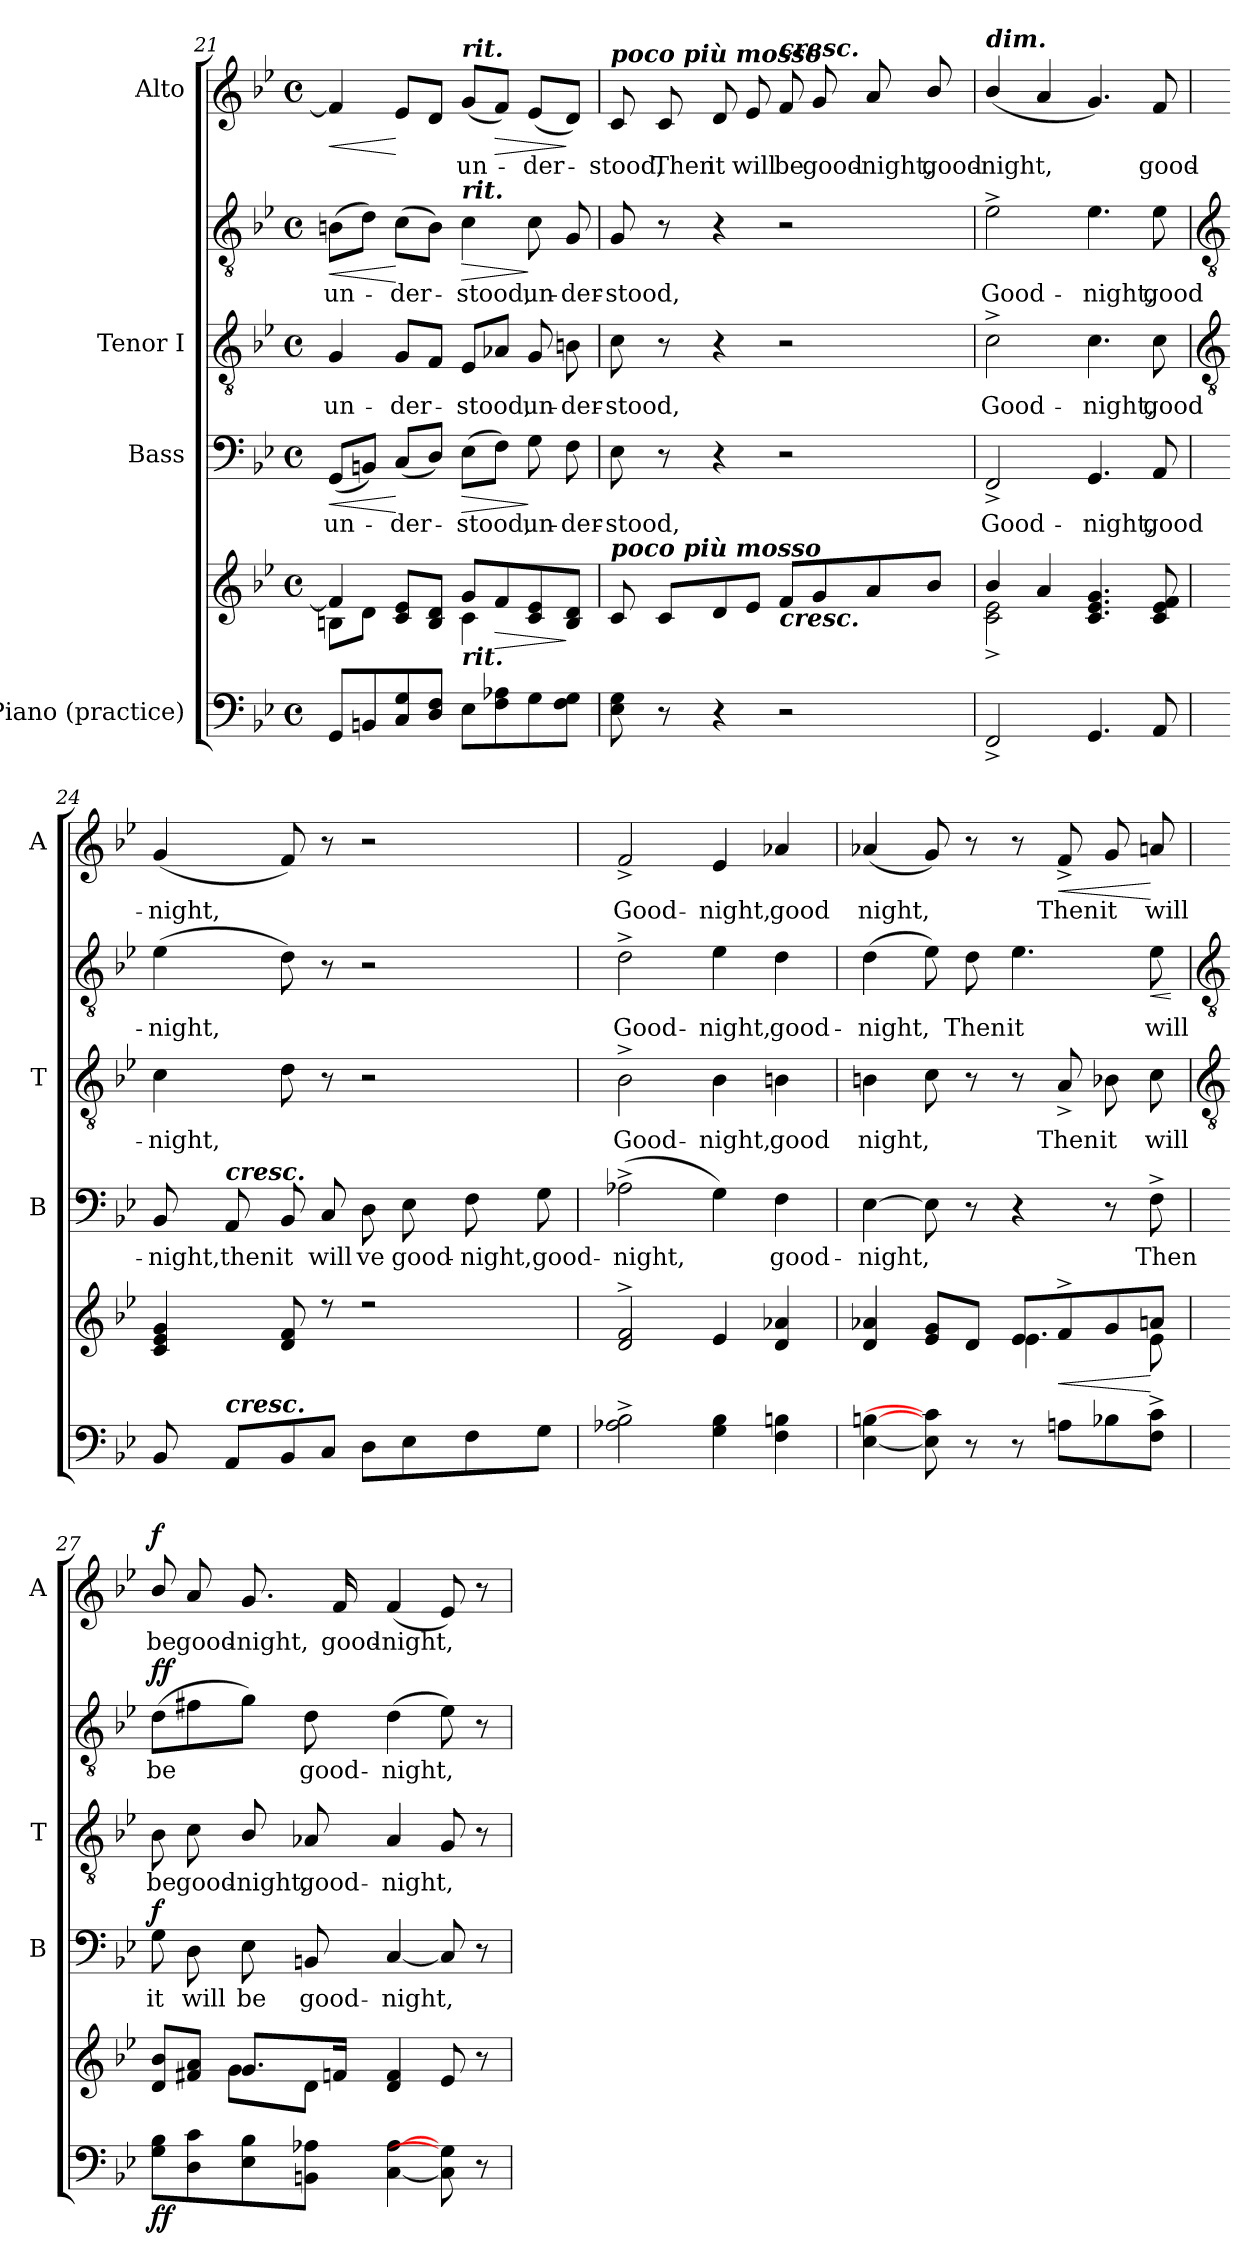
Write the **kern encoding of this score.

**kern	**kern	**dynam	**kern	**text	**dynam	**kern	**text	**kern	**text	**dynam	**kern	**text	**dynam
*part4	*part4	*part4	*part3	*part3	*part3	*part2	*part2	*part2	*part2	*part2	*part1	*part1	*part1
*staff6	*staff5	*staff5/6	*staff4	*staff4	*staff4	*staff3	*staff3	*staff2	*staff2	*staff2/3	*staff1	*staff1	*staff1
*I"Piano (practice)	*	*	*I"Bass	*	*	*I"Tenor I	*	*	*	*	*I"Alto	*	*
*	*	*	*I'B	*	*	*I'T	*	*	*	*	*I'A	*	*
!!LO:LB:g=z
*clefF4	*clefG2	*	*clefF4	*	*	*clefGv2	*	*clefGv2	*	*	*clefG2	*	*
*k[b-e-]	*k[b-e-]	*	*k[b-e-]	*	*	*k[b-e-]	*	*k[b-e-]	*	*	*k[b-e-]	*	*
*B-:	*B-:	*	*B-:	*	*	*B-:	*	*B-:	*	*	*B-:	*	*
*M4/4	*M4/4	*	*M4/4	*	*	*M4/4	*	*M4/4	*	*	*M4/4	*	*
*met(c)	*met(c)	*	*met(c)	*	*	*met(c)	*	*met(c)	*	*	*met(c)	*	*
=21	=21	=21	=21	=21	=21	=21	=21	=21	=21	=21	=21	=21	=21
*	*^	*	*	*	*	*	*	*	*	*	*	*	*
!	!	!	!	!	!LO:LY:b	!LO:HP:b	!	!LO:LY:b	!	!LO:LY:b	!LO:HP:b	!	!	!LO:HP:b
8GGL	4f]	8Bn\L	.	(<8GGL	un-	<	4G	-un-	(>8BnL	un-	<	4f]	.	<
8BBn	.	8d\J	.	8BBnJ)	.	.	.	.	8dJ)	.	.	.	.	.
!	!	!	!	!	!LO:LY:b	!	!	!LO:LY:b	!	!LO:LY:b	!	!	!	!
8C 8G	8c 8e-L	4ryy	.	(<8CL	der-	[	8GL	-der-	(>8cL	der-	[	8e-L	.	[
8D 8FJ	8B 8dJ	.	.	8DJ)	.	.	8FJ	.	8BJ)	.	.	8dJ	.	.
!	!	!	!	!	!	!	!	!	!	!	!	!LO:TX:a:Bi:t=rit.	!	!
!	!	!	!	!	!	!	!	!	!LO:TX:a:Bi:t=rit.	!	!	!	!	!
!	!LO:TX:b:Bi:t=rit.	!	!	!	!	!	!	!	!	!	!	!	!	!
!	!	!	!	!	!LO:LY:b	!LO:HP:b	!	!LO:LY:b	!	!LO:LY:b	!LO:HP:b	!	!LO:LY:b	!
8E-L	8gL	4c\	.	(>8E-L	stood,	>	8E-L	stood,	4c	stood,	>	(<8gL	un-	.
!	!	!	!LO:HP:b	!	!	!	!	!	!	!	!	!	!	!LO:HP:b
8F 8A-X	8f	.	>	8FJ)	.	.	8A-XJ	.	.	.	.	8fJ)	.	>
!	!	!	!	!	!LO:LY:b	!	!	!LO:LY:b	!	!LO:LY:b	!	!	!LO:LY:b	!
8G	8c 8e-	4ryy	.	8G	un-	]	8G	un-	8c	un-	]	(<8e-L	der-	.
!	!	!	!	!	!LO:LY:b	!	!	!LO:LY:b	!	!LO:LY:b	!	!	!	!
8F 8GJ	8B 8dJ	.	]	8F	-der-	.	8Bn	-der-	8G	-der-	.	8dJ)	.	]
=22	=22	=22	=22	=22	=22	=22	=22	=22	=22	=22	=22	=22	=22	=22
!	!	!	!	!	!	!	!	!	!	!	!	!LO:TX:a:Bi:t=poco più mosso	!	!
!	!LO:TX:a:Bi:t=poco più mosso	!	!	!	!	!	!	!	!	!	!	!	!	!
!	!	!	!	!	!LO:LY:b	!	!	!LO:LY:b	!	!LO:LY:b	!	!	!LO:LY:b	!
8E- 8G	8c	2ryy	.	8E-	-stood,	.	8c	stood,	8G	-stood,	.	8c	stood,	.
!	!	!	!	!	!	!	!	!	!	!	!	!	!LO:LY:b	!
8r	8cL	.	.	8r	.	.	8r	.	8r	.	.	8c	Then	.
!	!	!	!	!	!	!	!	!	!	!	!	!	!LO:LY:b	!
4r	8d	.	.	4r	.	.	4r	.	4r	.	.	8d	it	.
!	!	!	!	!	!	!	!	!	!	!	!	!	!LO:LY:b	!
.	8e-J	.	.	.	.	.	.	.	.	.	.	8e-	will	.
!	!	!	!	!	!	!	!	!	!	!	!	!LO:TX:a:Bi:t=cresc.	!	!
!	!LO:TX:b:Bi:t=cresc.	!	!	!	!	!	!	!	!	!	!	!	!	!
!	!	!	!	!	!	!	!	!	!	!	!	!	!LO:LY:b	!
2r	8fL	8ryy	.	2r	.	.	2r	.	2r	.	.	8f	be	.
!	!	!	!	!	!	!	!	!	!	!	!	!	!LO:LY:b	!
.	8g	4.ryy	.	.	.	.	.	.	.	.	.	8g	good-	.
!	!	!	!	!	!	!	!	!	!	!	!	!	!LO:LY:b	!
.	8a	.	.	.	.	.	.	.	.	.	.	8a	-night,	.
!	!	!	!	!	!	!	!	!	!	!	!	!	!LO:LY:b	!
.	8b-J	.	.	.	.	.	.	.	.	.	.	8b-/	good-	.
=23	=23	=23	=23	=23	=23	=23	=23	=23	=23	=23	=23	=23	=23	=23
!	!	!	!	!	!	!	!	!	!	!	!	!LO:TX:a:Bi:t=dim.	!	!
!	!	!	!	!	!LO:LY:b	!	!	!LO:LY:b	!	!LO:LY:b	!	!	!LO:LY:b	!
2FF^	4b-/	2c\^ 2e-\^	.	2FF^	Good-	.	2c^	-Good-	2e-^	Good-	.	(<4b-/	-night,	.
.	4a	.	.	.	.	.	.	.	.	.	.	4a	.	.
!	!	!	!	!	!LO:LY:b	!	!	!LO:LY:b	!	!LO:LY:b	!	!	!	!
4.GG	4.c 4.e- 4.g	2ryy	.	4.GG	-night,	.	4.c	-night,	4.e-	-night,	.	4.g)	.	.
!	!	!	!	!	!LO:LY:b	!	!	!LO:LY:b	!	!LO:LY:b	!	!	!LO:LY:b	!
8AA	8c 8e- 8f	.	.	8AA	good-	.	8c	good-	8e-	good-	.	8f	good-	.
!!LO:LB:g=z
=24	=24	=24	=24	=24	=24	=24	=24	=24	=24	=24	=24	=24	=24	=24
*	*	*	*	*	*	*	*clefGv2	*	*clefGv2	*	*	*	*	*
!	!	!	!	!	!LO:LY:b	!	!	!LO:LY:b	!	!LO:LY:b	!	!	!LO:LY:b	!
8BB-	4c 4e- 4g	1ryy	.	8BB-	-night,	.	4c	night,	(>4e-	-night,	.	(<4g	-night,	.
!	!	!	!	!LO:TX:a:Bi:t=cresc.	!	!	!	!	!	!	!	!	!	!
!LO:TX:a:Bi:t=cresc.	!	!	!	!	!	!	!	!	!	!	!	!	!	!
!	!	!	!	!	!LO:LY:b	!	!	!	!	!	!	!	!	!
8AAL	.	.	.	8AA	then	.	.	.	.	.	.	.	.	.
!	!	!	!	!	!LO:LY:b	!	!	!	!	!	!	!	!	!
8BB-	8d 8f	.	.	8BB-	it	.	8d	.	8d)	.	.	8f)	.	.
!	!	!	!	!	!LO:LY:b	!	!	!	!	!	!	!	!	!
8CJ	8r	.	.	8C	will	.	8r	.	8r	.	.	8r	.	.
!	!	!	!	!	!LO:LY:b	!	!	!	!	!	!	!	!	!
8DL	2r	.	.	8D	ve	.	2r	.	2r	.	.	2r	.	.
!	!	!	!	!	!LO:LY:b	!	!	!	!	!	!	!	!	!
8E-	.	.	.	8E-	good-	.	.	.	.	.	.	.	.	.
!	!	!	!	!	!LO:LY:b	!	!	!	!	!	!	!	!	!
8F	.	.	.	8F	-night,	.	.	.	.	.	.	.	.	.
!	!	!	!	!	!LO:LY:b	!	!	!	!	!	!	!	!	!
8GJ	.	.	.	8G	good-	.	.	.	.	.	.	.	.	.
=25	=25	=25	=25	=25	=25	=25	=25	=25	=25	=25	=25	=25	=25	=25
!	!	!	!	!	!LO:LY:b	!	!	!LO:LY:b	!	!LO:LY:b	!	!	!LO:LY:b	!
2A-X^ 2B-^	2d^ 2f^	1ryy	.	(>2A-X^	-night,	.	2B-^	-Good-	2d^	Good-	.	2f^	Good-	.
!	!	!	!	!	!	!	!	!LO:LY:b	!	!LO:LY:b	!	!	!LO:LY:b	!
4G 4B-	4e-	.	.	4G)	.	.	4B-	-night,	4e-	-night,	.	4e-	-night,	.
!	!	!	!	!	!LO:LY:b	!	!	!LO:LY:b	!	!LO:LY:b	!	!	!LO:LY:b	!
4F 4Bn	4d 4a-X	.	.	4F	good-	.	4Bn	good	4d	good-	.	4a-X	good	.
=26	=26	=26	=26	=26	=26	=26	=26	=26	=26	=26	=26	=26	=26	=26
!	!	!	!	!	!LO:LY:b	!	!	!LO:LY:b	!	!LO:LY:b	!	!	!LO:LY:b	!
[4E- [4Bn	4d 4a-X	2ryy	.	[4E-	-night,	.	4Bn	night,	(>4d	night,	.	(<4a-X	night,	.
8E-] 8c]	8e- 8gL	.	.	8E-]	.	.	8c	.	8e-)	.	.	8g)	.	.
!	!	!	!	!	!	!	!	!	!	!LO:LY:b	!	!	!	!
8r	8dJ	.	.	8r	.	.	8r	.	8d	Then	.	8r	.	.
!	!	!	!	!	!	!	!	!	!	!LO:LY:b	!	!	!	!
8r	8e-L	4.e-\	.	4r	.	.	8r	.	4.e-	it	.	8r	.	.
!	!	!	!LO:HP:b	!	!	!	!	!LO:LY:b	!	!	!	!	!LO:LY:b	!LO:HP:b
8AnL	8f^	.	<	.	.	.	8A^	Then	.	.	.	8f^	Then	<
!	!	!	!	!	!	!	!	!LO:LY:b	!	!	!	!	!LO:LY:b	!
8B-X	8g	.	.	8r	.	.	8B-X	it	.	.	.	8g	it	.
!	!	!	!	!	!LO:LY:b	!	!	!LO:LY:b	!	!LO:LY:b	!LO:HP:b	!	!LO:LY:b	!
8F^ 8c^J	8anJ	8e-\	[	8F^	Then	.	8c	will	8e-	will	<	8an	will	[
*	*v	*v	*	*	*	*	*	*	*	*	*	*	*	*
.	.	.	.	.	.	.	.	.	.	[	.	.	.
!!LO:LB:g=z
=27	=27	=27	=27	=27	=27	=27	=27	=27	=27	=27	=27	=27	=27
*	*	*	*	*	*	*clefGv2	*	*clefGv2	*	*	*	*	*
*	*^	*	*	*	*	*	*	*	*	*	*	*	*
!	!	!	!LO:DY:b=2	!	!LO:LY:b	!	!	!LO:LY:b	!	!LO:LY:b	!	!	!LO:LY:b	!
!	!	!	!LO:DY:n=1:b	!	!	!LO:DY:b	!	!	!	!	!LO:DY:b=2	!	!	!
!	!	!	!	!	!	!	!	!	!	!	!LO:DY:n=1:b	!	!	!LO:DY:b
8G 8B-L	8d/ 8b-/L	4ryy	f f	8G	it	f	8B-	be	(>8dL	be	f f	8b-/	be	f
!	!	!	!	!	!LO:LY:b	!	!	!LO:LY:b	!	!	!	!	!LO:LY:b	!
8D 8c	8f#X 8aJ	.	.	8D	will	.	8c	good-	8f#X	.	.	8a	good-	.
!	!	!	!	!	!LO:LY:b	!	!	!LO:LY:b	!	!	!	!	!LO:LY:b	!
8E- 8B-	8.gL	8g\L	.	8E-	be	.	8B-/	-night,	8gJ)	.	.	8.g	-night,	.
!	!	!	!	!	!LO:LY:b	!	!	!LO:LY:b	!	!LO:LY:b	!	!	!	!
8BBn 8A-XJ	.	8d\J	.	8BBn	good-	.	8A-X	good-	8d	good-	.	.	.	.
!	!	!	!	!	!	!	!	!	!	!	!	!	!LO:LY:b	!
.	16fnJ	.	.	.	.	.	.	.	.	.	.	16f	good-	.
!	!	!	!	!	!LO:LY:b	!	!	!LO:LY:b	!	!LO:LY:b	!	!	!LO:LY:b	!
[4C [4A-	4d 4f	2ryy	.	[4C	-night,	.	4A-	-night,	(>4d	-night,	.	(<4f	-night,	.
8C] 8G]	8e-	.	.	8C]	.	.	8G	.	8e-)	.	.	8e-)	.	.
8r	8r	.	.	8r	.	.	8r	.	8r	.	.	8r	.	.
*	*v	*v	*	*	*	*	*	*	*	*	*	*	*	*
=	=	=	=	=	=	=	=	=	=	=	=	=	=
*-	*-	*-	*-	*-	*-	*-	*-	*-	*-	*-	*-	*-	*-
